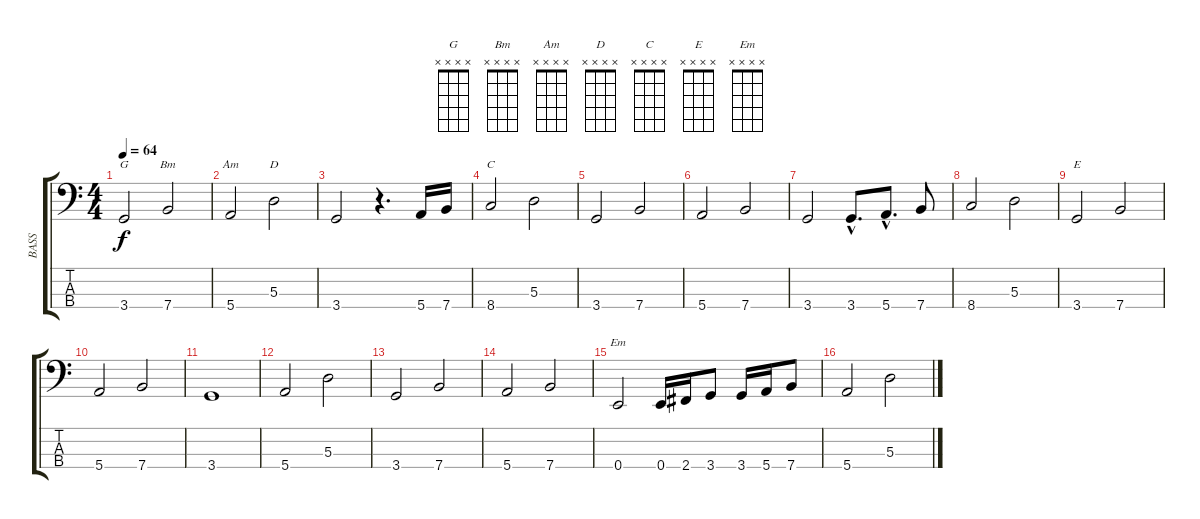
\track ("BASS" "BASS") {instrument electricbassfinger}
\staff {score tabs}
\tuning (G2 D2 A1 E1) {hide}
\chord ("G" x x x x)
\chord ("Bm" x x x x)
\chord ("Am" x x x x)
\chord ("D" x x x x)
\chord ("C" x x x x)
\chord ("E" x x x x)
\chord ("Em" x x x x)
\ts (4 4)
\tempo 64
\clef f4
\ks c
3.4.2{ch "G" dy f} 7.4.2{ch "Bm"} |
5.4.2{ch "Am"} 5.3.2{ch "D"} |
3.4.2 r.4{d} 5.4.16{volume 16} 7.4.16{volume 16} |
8.4.2{ch "C"} 5.3.2 |
3.4.2 7.4.2 |
5.4.2 7.4.2 |
3.4.2 3.4{hac}.8{d} 5.4{hac}.8{d} 7.4.8 |
8.4.2 5.3.2 |
3.4.2{ch "E"} 7.4.2 |
5.4.2 7.4.2 |
3.4.1 |
5.4.2 5.3.2 |
3.4.2 7.4.2 |
5.4.2 7.4.2 |
0.4.2{ch "Em"} 0.4.16 2.4.16 3.4.8 3.4.16 5.4.16 7.4.8 |
5.4.2 5.3.2
